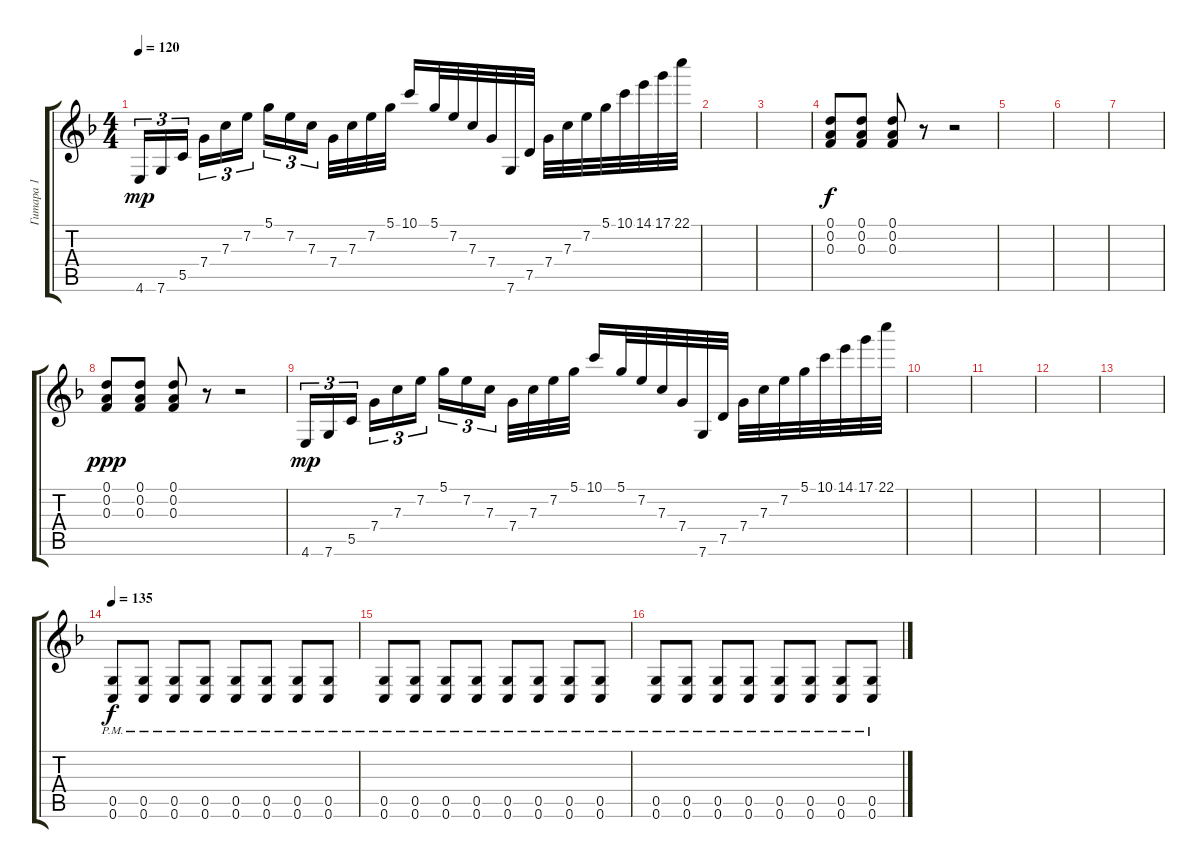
\track ("Гитара 1" "Гитара 1") {instrument distortionguitar}
\staff {score tabs}
\tuning (D4 A3 F3 C3 G2 C2) {hide}
\ts (4 4)
\tempo 120
\clef g2
\ks dminor
4.6.16{tu (3 2) dy mp instrument orchestralharp} 7.6.16{tu (3 2)} 5.5.16{tu (3 2) beam splitsecondary} 7.4.16{tu (3 2)} 7.3.16{tu (3 2)} 7.2.16{tu (3 2)} 5.1.16{tu (3 2)} 7.2.16{tu (3 2)} 7.3.16{tu (3 2) beam splitsecondary} 7.4.32 7.3.32 7.2.32 5.1.32 10.1.16 5.1.32 7.2.32 7.3.32 7.4.32 7.6.32 7.5.32 7.4.32 7.3.32 7.2.32 5.1.32 10.1.32 14.1.32 17.1.32 22.1.32 |
|
|
(0.1 0.2 0.3).8{dy f instrument guitarfretnoise} (0.1 0.2 0.3).8 (0.1 0.2 0.3).8 r.8 r.2 |
|
|
|
(0.1 0.2 0.3).8{dy ppp instrument guitarfretnoise} (0.1 0.2 0.3).8 (0.1 0.2 0.3).8 r.8 r.2 |
4.6.16{tu (3 2) dy mp instrument orchestralharp} 7.6.16{tu (3 2)} 5.5.16{tu (3 2) beam splitsecondary} 7.4.16{tu (3 2)} 7.3.16{tu (3 2)} 7.2.16{tu (3 2)} 5.1.16{tu (3 2)} 7.2.16{tu (3 2)} 7.3.16{tu (3 2) beam splitsecondary} 7.4.32 7.3.32 7.2.32 5.1.32 10.1.16 5.1.32 7.2.32 7.3.32 7.4.32 7.6.32 7.5.32 7.4.32 7.3.32 7.2.32 5.1.32 10.1.32 14.1.32 17.1.32 22.1.32 |
|
|
|
|
\tempo 135
(0.5{pm} 0.6{pm}).8{dy f volume 0 instrument distortionguitar} (0.5{pm} 0.6{pm}).8{volume 8} (0.5{pm} 0.6{pm}).8 (0.5{pm} 0.6{pm}).8 (0.5{pm} 0.6{pm}).8 (0.5{pm} 0.6{pm}).8 (0.5{pm} 0.6{pm}).8 (0.5{pm} 0.6{pm}).8 |
(0.5{pm} 0.6{pm}).8 (0.5{pm} 0.6{pm}).8 (0.5{pm} 0.6{pm}).8 (0.5{pm} 0.6{pm}).8 (0.5{pm} 0.6{pm}).8 (0.5{pm} 0.6{pm}).8 (0.5{pm} 0.6{pm}).8 (0.5{pm} 0.6{pm}).8 |
(0.5{pm} 0.6{pm}).8 (0.5{pm} 0.6{pm}).8 (0.5{pm} 0.6{pm}).8 (0.5{pm} 0.6{pm}).8 (0.5{pm} 0.6{pm}).8 (0.5{pm} 0.6{pm}).8 (0.5{pm} 0.6{pm}).8 (0.5{pm} 0.6{pm}).8
